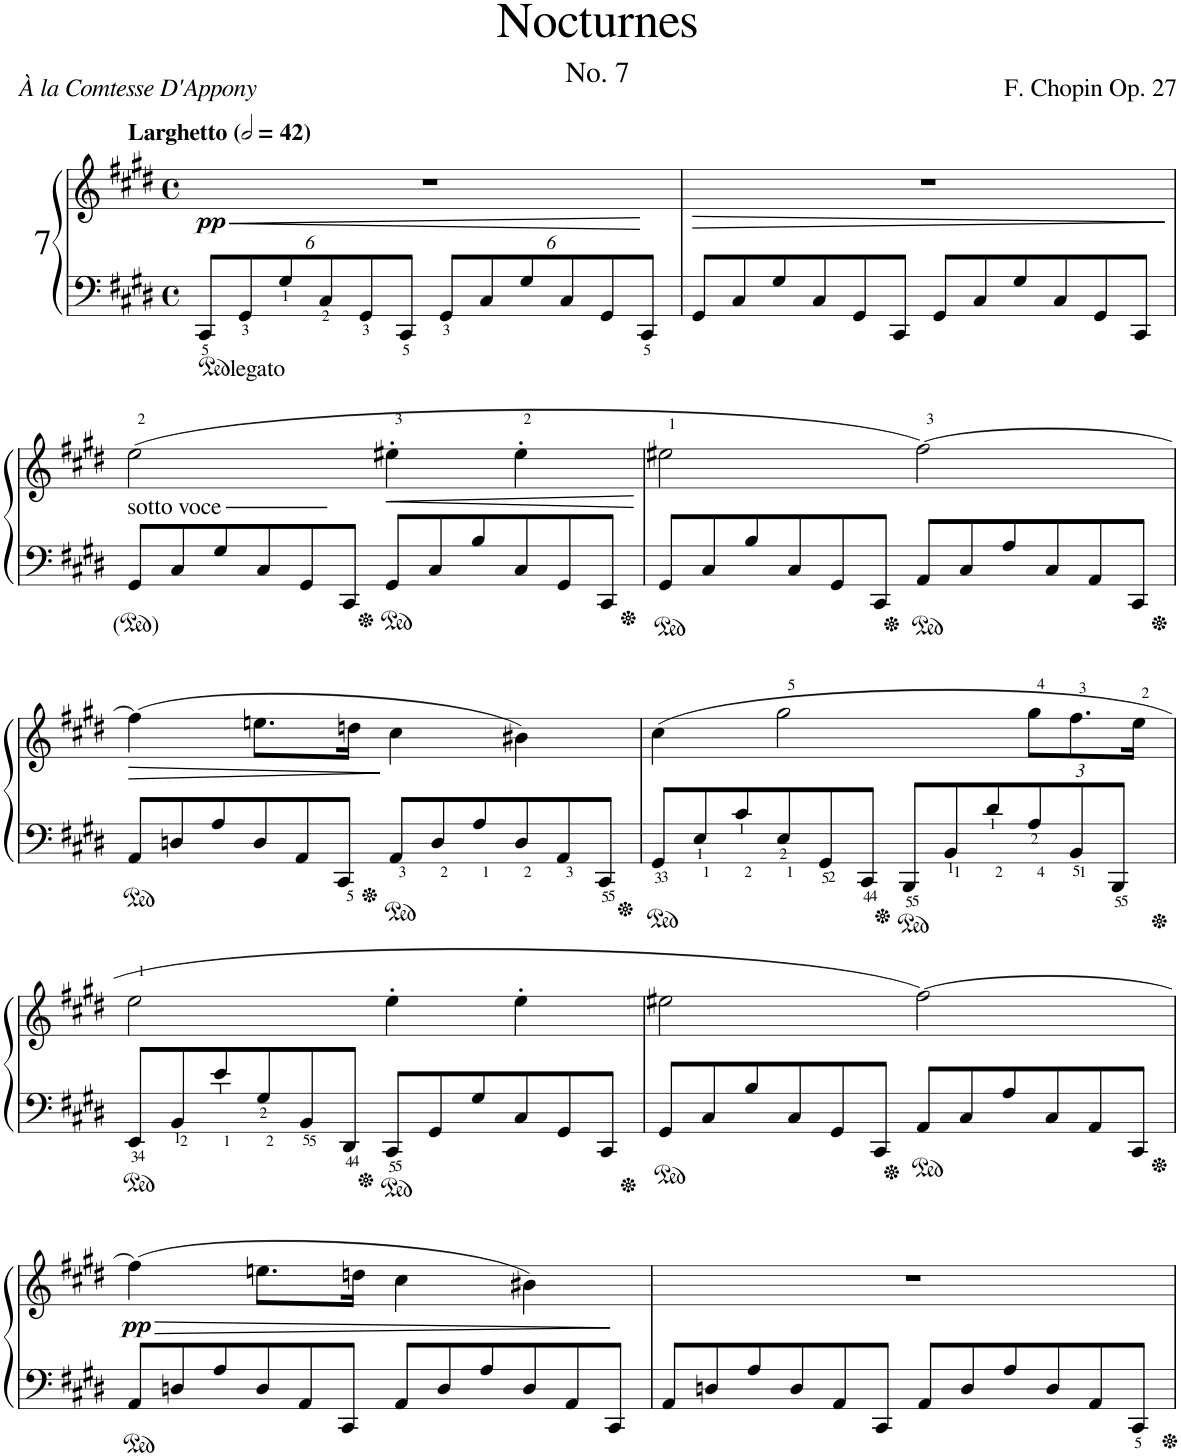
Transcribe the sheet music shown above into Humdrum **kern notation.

**kern	**kern	**dynam
*part1	*part1	*part1
*staff2	*staff1	*staff1/2
*I"Piano	*	*
*I'Pno.	*	*
*clefF4	*clefG2	*
*k[f#c#g#d#]	*k[f#c#g#d#]	*
*M4/4	*M4/4	*
*met(c)	*met(c)	*
*MM84	*MM84	*
*Xbrackettup	*	*
=1	=1	=1
!	!LO:TX:a:B:t=Larghetto	!
!	!	!LO:HP:b
!	!	!LO:DY:n=1:b
12CC#/L	1r	< pp
12GG#/	.	.
12G#/	.	.
12C#/	.	.
12GG#/	.	.
12CC#/J	.	.
12GG#/L	.	.
12C#/	.	.
12G#/	.	.
12C#/	.	.
12GG#/	.	.
12CC#/J	.	.
.	.	[
=2	=2	=2
!	!	!LO:HP:b
12GG#/L	1r	>
12C#/	.	.
12G#/	.	.
12C#/	.	.
12GG#/	.	.
12CC#/J	.	.
12GG#/L	.	.
12C#/	.	.
12G#/	.	.
12C#/	.	.
12GG#/	.	.
12CC#/J	.	.
.	.	]
!!LO:LB:g=z
=3	=3	=3
!	!LO:TX:b:t=<i>sotto voce</i>	!
12GG#/L	(2ee\	.
12C#/	.	.
12G#/	.	.
12C#/	.	.
12GG#/	.	.
12CC#/J	.	.
!	!	!LO:HP:b
12GG#/L	4ee#X'\	<
12C#/	.	.
12B/	.	.
12C#/	4ee#'\	.
12GG#/	.	.
12CC#/J	.	.
.	.	[
=4	=4	=4
12GG#/L	2ee#X\	.
12C#/	.	.
12B/	.	.
12C#/	.	.
12GG#/	.	.
12CC#/J	.	.
12AA/L	[2ff#\)	.
12C#/	.	.
12A/	.	.
12C#/	.	.
12AA/	.	.
12CC#/J	.	.
!!LO:LB:g=z
=5	=5	=5
!	!	!LO:HP:b
12AA/L	(4ff#\]	>
12Dn/	.	.
12A/	.	.
12D/	8.een\L	.
12AA/	.	.
12CC#/J	.	.
.	16ddn\Jk	.
12AA/L	4cc#\	]
12D/	.	.
12A/	.	.
12D/	4b#X\)	.
12AA/	.	.
12CC#/J	.	.
=6	=6	=6
12GG#/L	(4cc#\	.
12E/	.	.
12c#/	.	.
12E/	2gg#\	.
12GG#/	.	.
12CC#/J	.	.
12BBB/L	.	.
12BB/	.	.
12d#/	.	.
*	*Xbrackettup	*
12A/	12gg#\L	.
12BB/	12.ff#\	.
12BBB/J	.	.
.	24ee\Jk	.
!!LO:LB:g=z
=7	=7	=7
12EE/L	2ee\	.
12BB/	.	.
12e/	.	.
12G#/	.	.
12BB/	.	.
12DD#/J	.	.
12CC#/L	4ee'\	.
12GG#/	.	.
12G#/	.	.
12C#/	4ee'\	.
12GG#/	.	.
12CC#/J	.	.
=8	=8	=8
12GG#/L	2ee#X\	.
12C#/	.	.
12B/	.	.
12C#/	.	.
12GG#/	.	.
12CC#/J	.	.
12AA/L	[2ff#\)	.
12C#/	.	.
12A/	.	.
12C#/	.	.
12AA/	.	.
12CC#/J	.	.
!!LO:LB:g=z
=9	=9	=9
!	!	!LO:HP:b
!	!	!LO:DY:n=1:b
12AA/L	(4ff#\]	> pp
12Dn/	.	.
12A/	.	.
12D/	8.een\L	.
12AA/	.	.
12CC#/J	.	.
.	16ddn\Jk	.
12AA/L	4cc#\	.
12D/	.	.
12A/	.	.
12D/	4b#X\)	.
12AA/	.	.
12CC#/J	.	.
.	.	]
=10	=10	=10
12AA/L	1r	.
12Dn/	.	.
12A/	.	.
12D/	.	.
12AA/	.	.
12CC#/J	.	.
12AA/L	.	.
12D/	.	.
12A/	.	.
12D/	.	.
12AA/	.	.
12CC#/J	.	.
=	=	=
*-	*-	*-
